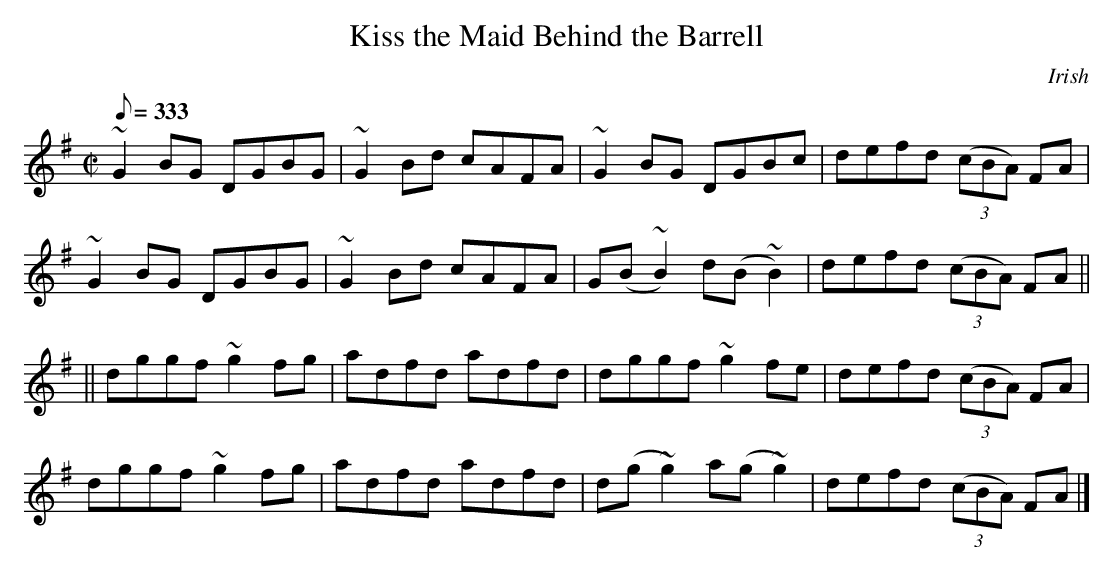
X:1
T:Kiss the Maid Behind the Barrell
O:Irish
L:1/8
Q:333
M:C|
K:G
~G2 BG DGBG|~G2 Bd cAFA|~G2 BG DGBc|defd (3(cBA) FA|
~G2 BG DGBG|~G2 Bd cAFA|G(B ~B2) d(B ~B2)|defd (3(cBA) FA||
||dggf ~g2 fg|adfd adfd|dggf ~g2 fe|defd (3(cBA) FA|
dggf ~g2 fg|adfd adfd|d(g ~g2) a(g ~g2)|defd (3(cBA) FA|]
